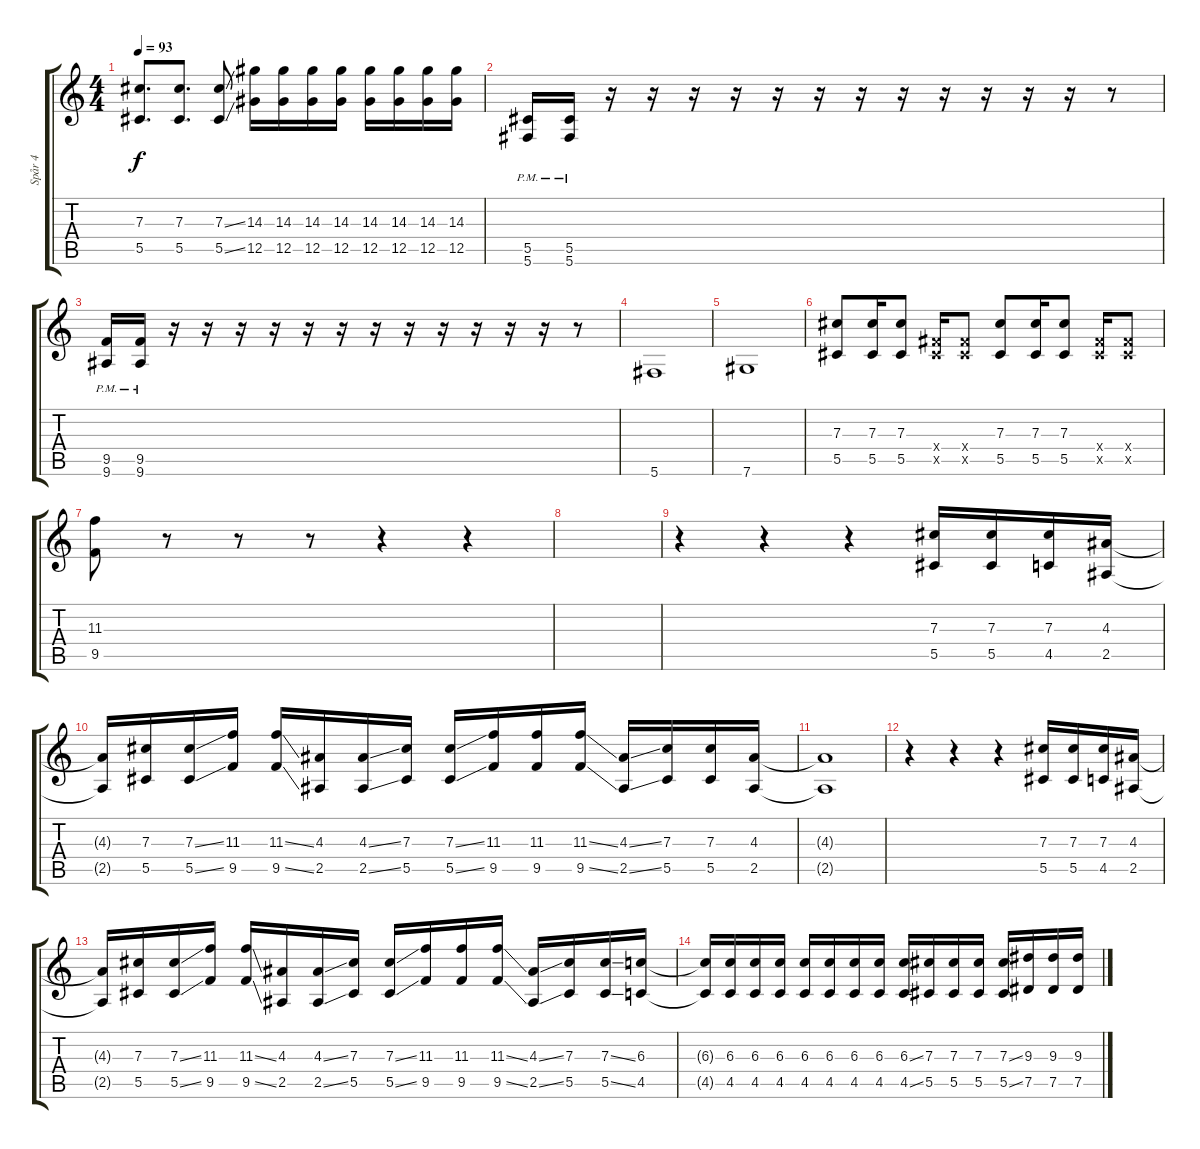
\track ("Spår 4" "Spår 4") {instrument overdrivenguitar}
\staff {score tabs}
\tuning (Eb4 Bb3 Gb3 Db3 Ab2 Db2) {hide}
\ts (4 4)
\tempo 93
\clef g2
\ks c
(7.3 5.5).8{d dy f} (7.3 5.5).8{d} (7.3{ss} 5.5{ss}).8 (14.3 12.5).16 (14.3 12.5).16 (14.3 12.5).16 (14.3 12.5).16 (14.3 12.5).16 (14.3 12.5).16 (14.3 12.5).16 (14.3 12.5).16 |
(5.5{pm} 5.6{pm}).16 (5.5{pm} 5.6{pm}).16 r.16 r.16 r.16 r.16 r.16 r.16 r.16 r.16 r.16 r.16 r.16 r.16 r.8 |
(9.5{pm} 9.6{pm}).16 (9.5{pm} 9.6{pm}).16 r.16 r.16 r.16 r.16 r.16 r.16 r.16 r.16 r.16 r.16 r.16 r.16 r.8 |
5.6.1 |
7.6.1 |
(7.3 5.5).8 (7.3 5.5).16 (7.3 5.5).8 (5.4{x} 5.5{x}).16 (5.4{x} 5.5{x}).8 (7.3 5.5).8 (7.3 5.5).16 (7.3 5.5).8 (5.4{x} 5.5{x}).16 (5.4{x} 5.5{x}).8 |
(11.3 9.5).8 r.8 r.8 r.8 r.4 r.4 |
|
r.4 r.4 r.4 (7.3 5.5).16 (7.3 5.5).16 (7.3 4.5).16 (4.3 2.5).16 |
(4.3{t} 2.5{t}).16 (7.3 5.5).16 (7.3{ss} 5.5{ss}).16 (11.3 9.5).16 (11.3{ss} 9.5{ss}).16 (4.3 2.5).16 (4.3{ss} 2.5{ss}).16 (7.3 5.5).16 (7.3{ss} 5.5{ss}).16 (11.3 9.5).16 (11.3 9.5).16 (11.3{ss} 9.5{ss}).16 (4.3{ss} 2.5{ss}).16 (7.3 5.5).16 (7.3 5.5).16 (4.3 2.5).16 |
(4.3{t} 2.5{t}).1 |
r.4 r.4 r.4 (7.3 5.5).16 (7.3 5.5).16 (7.3 4.5).16 (4.3 2.5).16 |
(4.3{t} 2.5{t}).16 (7.3 5.5).16 (7.3{ss} 5.5{ss}).16 (11.3 9.5).16 (11.3{ss} 9.5{ss}).16 (4.3 2.5).16 (4.3{ss} 2.5{ss}).16 (7.3 5.5).16 (7.3{ss} 5.5{ss}).16 (11.3 9.5).16 (11.3 9.5).16 (11.3{ss} 9.5{ss}).16 (4.3{ss} 2.5{ss}).16 (7.3 5.5).16 (7.3{ss} 5.5{ss}).16 (6.3 4.5).16 |
(6.3{t} 4.5{t}).16 (6.3 4.5).16 (6.3 4.5).16 (6.3 4.5).16 (6.3 4.5).16 (6.3 4.5).16 (6.3 4.5).16 (6.3 4.5).16 (6.3{ss} 4.5{ss}).16 (7.3 5.5).16 (7.3 5.5).16 (7.3 5.5).16 (7.3{ss} 5.5{ss}).16 (9.3 7.5).16 (9.3 7.5).16 (9.3 7.5).16
